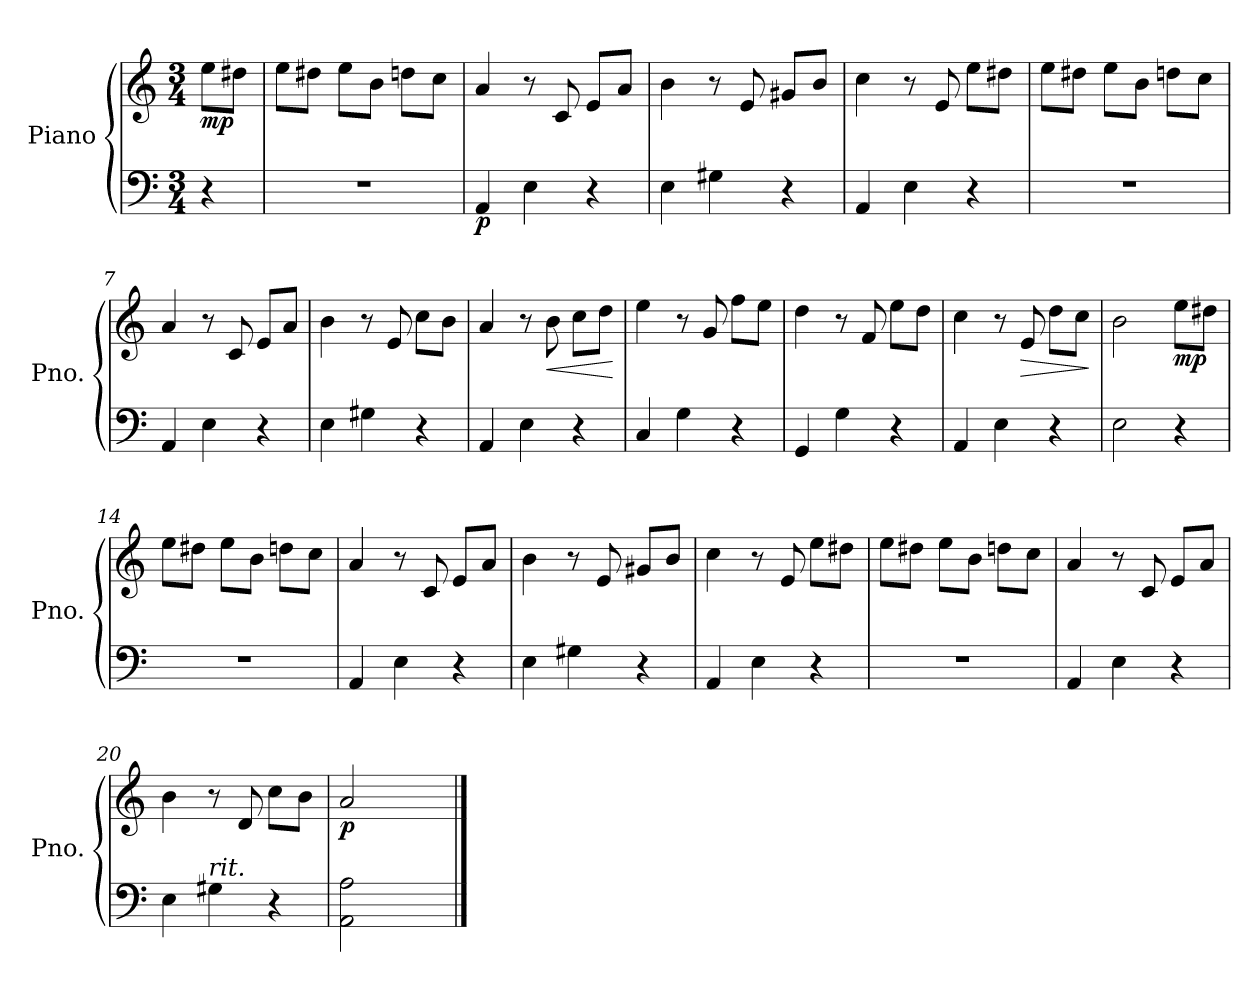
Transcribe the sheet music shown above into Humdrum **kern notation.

**kern	**kern	**dynam
*part1	*part1	*part1
*staff2	*staff1	*staff1/2
*I"Piano	*	*
*I'Pno.	*	*
*clefF4	*clefG2	*
*k[]	*k[]	*
*M3/4	*M3/4	*
=1	=1	=1
!	!	!LO:DY:b
4r	8ee\L	mp
.	8dd#X\J	.
=2	=2	=2
2.r	8ee\L	.
.	8dd#X\J	.
.	8ee\L	.
.	8b\J	.
.	8ddn\L	.
.	8cc\J	.
=3	=3	=3
!	!	!LO:DY:b=2
4AA/	4a/	p
4E\	8r	.
.	8c/	.
4r	8e/L	.
.	8a/J	.
=4	=4	=4
4E\	4b\	.
4G#X\	8r	.
.	8e/	.
4r	8g#X/L	.
.	8b/J	.
=5	=5	=5
4AA/	4cc\	.
4E\	8r	.
.	8e/	.
4r	8ee\L	.
.	8dd#X\J	.
!!LO:LB:g=z
=6	=6	=6
2.r	8ee\L	.
.	8dd#X\J	.
.	8ee\L	.
.	8b\J	.
.	8ddn\L	.
.	8cc\J	.
=7	=7	=7
4AA/	4a/	.
4E\	8r	.
.	8c/	.
4r	8e/L	.
.	8a/J	.
=8	=8	=8
4E\	4b\	.
4G#X\	8r	.
.	8e/	.
4r	8cc\L	.
.	8b\J	.
=9	=9	=9
4AA/	4a/	.
4E\	8r	.
!	!	!LO:HP:b
.	8b\	<
4r	8cc\L	.
.	8dd\J	.
.	.	[
!!LO:LB:g=z
=10	=10	=10
!	!	!LO:DY:b=2
!	!	!LO:DY:n=1:b
4C/	4ee\	mp mf
4G\	8r	.
.	8g/	.
4r	8ff\L	.
.	8ee\J	.
=11	=11	=11
4GG/	4dd\	.
4G\	8r	.
.	8f/	.
4r	8ee\L	.
.	8dd\J	.
=12	=12	=12
4AA/	4cc\	.
4E\	8r	.
!	!	!LO:HP:b
.	8e/	>
4r	8dd\L	.
.	8cc\J	.
.	.	]
=13	=13	=13
!	!	!LO:DY:b=2
!	!	!LO:DY:n=1:b
2E\	2b\	p mp
!	!	!LO:DY:n=2:b
4r	8ee\L	mp
.	8dd#X\J	.
!!LO:LB:g=z
=14	=14	=14
2.r	8ee\L	.
.	8dd#X\J	.
.	8ee\L	.
.	8b\J	.
.	8ddn\L	.
.	8cc\J	.
=15	=15	=15
4AA/	4a/	.
4E\	8r	.
.	8c/	.
4r	8e/L	.
.	8a/J	.
=16	=16	=16
4E\	4b\	.
4G#X\	8r	.
.	8e/	.
4r	8g#X/L	.
.	8b/J	.
=17	=17	=17
4AA/	4cc\	.
4E\	8r	.
.	8e/	.
4r	8ee\L	.
.	8dd#X\J	.
!!LO:LB:g=z
=18	=18	=18
2.r	8ee\L	.
.	8dd#X\J	.
.	8ee\L	.
.	8b\J	.
.	8ddn\L	.
.	8cc\J	.
=19	=19	=19
4AA/	4a/	.
4E\	8r	.
.	8c/	.
4r	8e/L	.
.	8a/J	.
=20	=20	=20
4E\	4b\	.
!LO:TX:a:i:t=rit.	!	!
4G#X\	8r	.
*	*MM80	*
.	8d/	.
*	*MM60	*
4r	8cc\L	.
*	*MM40	*
.	8b\J	.
=21	=21	=21
!	!	!LO:DY:b
2AA\ 2A\	2a/	p
4ryy	4ryy	.
==	==	==
*-	*-	*-
